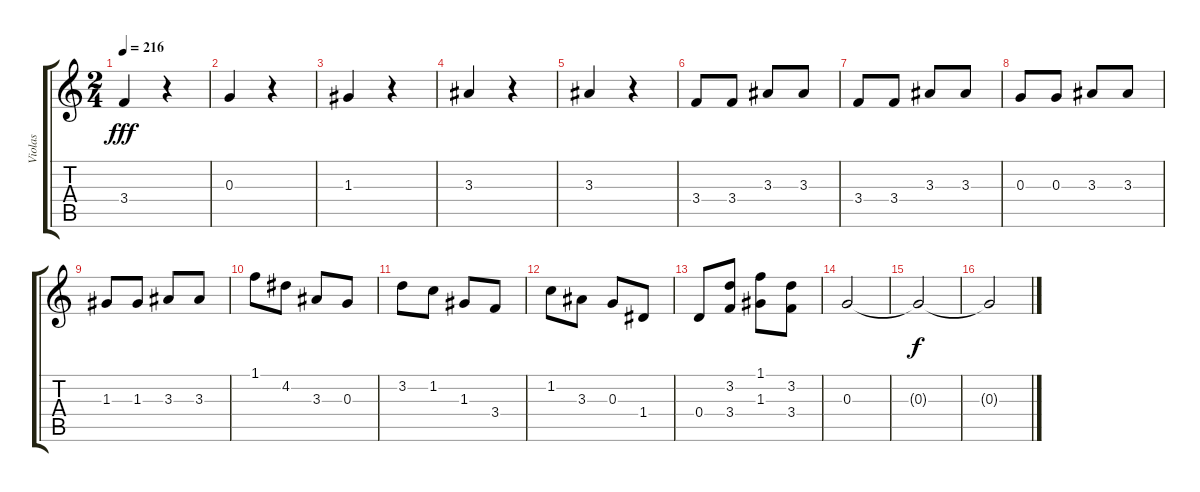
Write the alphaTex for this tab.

\track ("Violas" "Violas") {instrument contrabass}
\staff {score tabs}
\tuning (E4 B3 G3 D3 A2 E2) {hide}
\ts (2 4)
\tempo 216
\clef g2
\ks c
3.4.4{dy fff} r.4 |
0.3.4 r.4 |
1.3.4 r.4 |
3.3.4 r.4 |
3.3.4 r.4 |
3.4.8 3.4.8 3.3.8 3.3.8 |
3.4.8 3.4.8 3.3.8 3.3.8 |
0.3.8 0.3.8 3.3.8 3.3.8 |
1.3.8 1.3.8 3.3.8 3.3.8 |
1.1.8 4.2.8 3.3.8 0.3.8 |
3.2.8 1.2.8 1.3.8 3.4.8 |
1.2.8 3.3.8 0.3.8 1.4.8 |
0.4.8 (3.2 3.4).8 (1.1 1.3).8 (3.2 3.4).8 |
0.3.2 |
0.3{t}.2{dy f} |
0.3{t}.2
